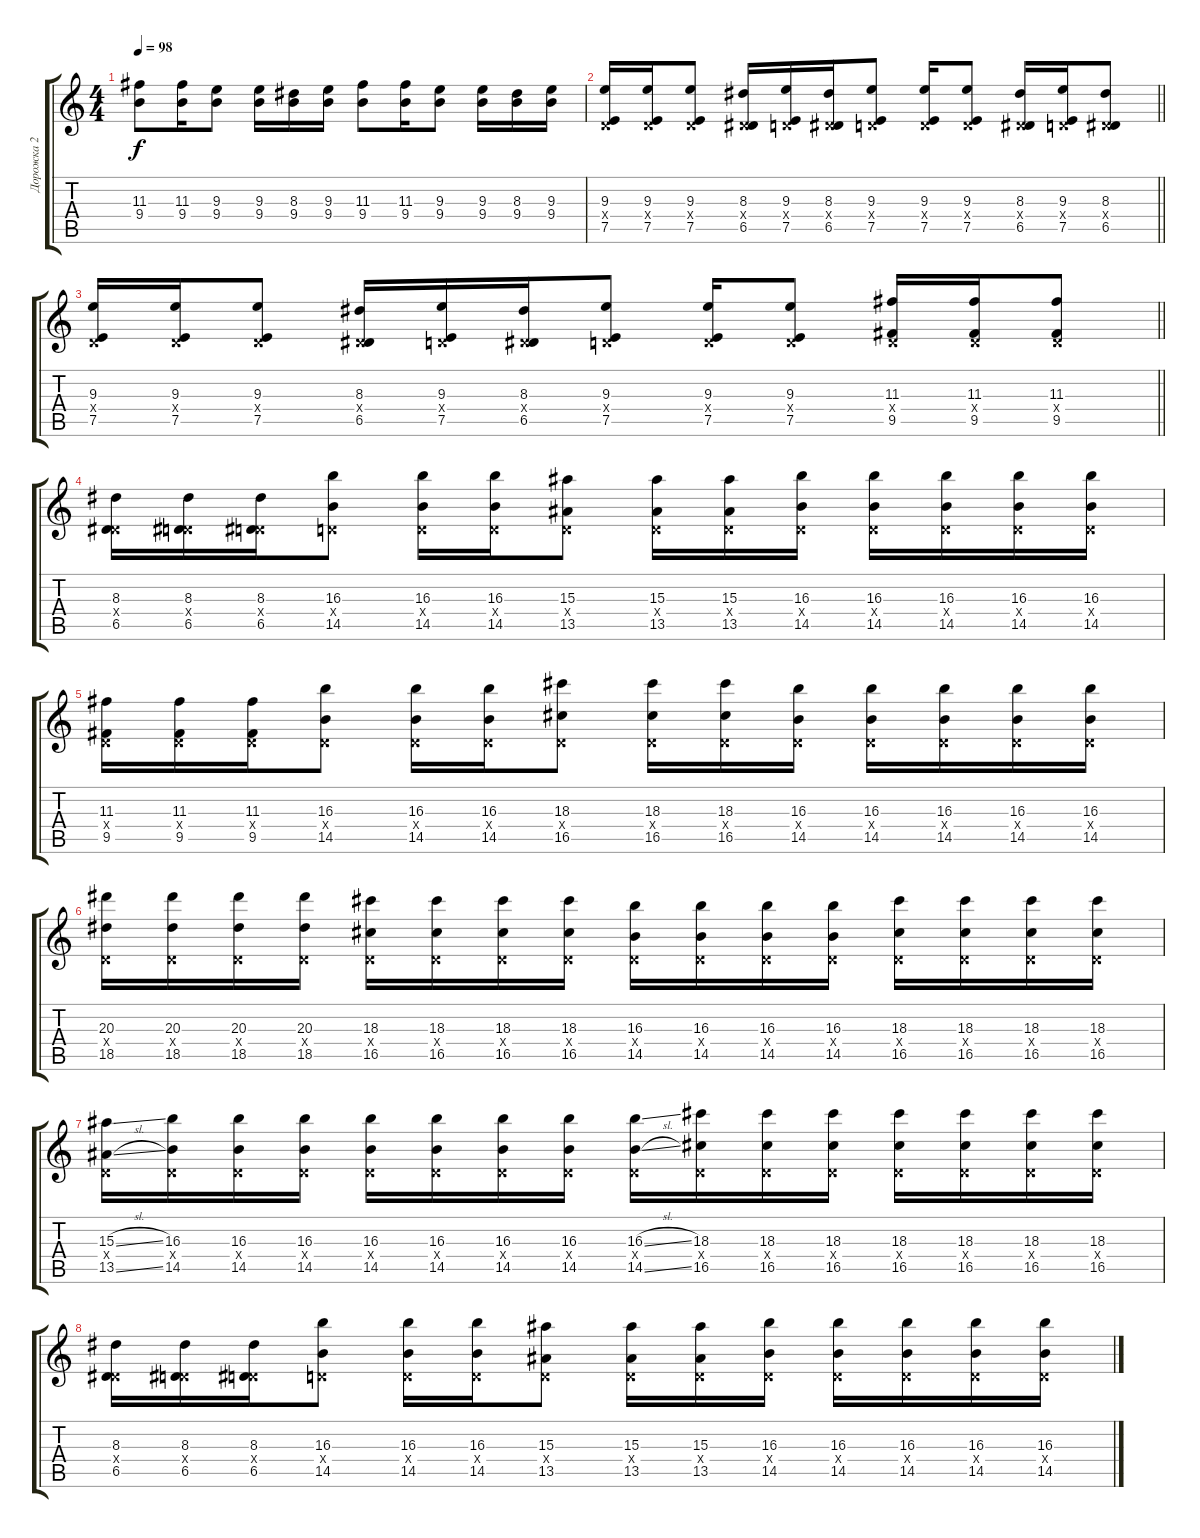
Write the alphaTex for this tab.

\track ("Дорожка 2" "Дорожка 2") {instrument distortionguitar}
\staff {score tabs}
\tuning (E4 B3 G3 D3 A2 E2) {hide}
\ts (4 4)
\tempo 98
\clef g2
\ks c
(11.3 9.4).8{dy f} (11.3 9.4).16 (9.3 9.4).8 (9.3 9.4).16 (8.3 9.4).16 (9.3 9.4).16 (11.3 9.4).8 (11.3 9.4).16 (9.3 9.4).8 (9.3 9.4).16 (8.3 9.4).16 (9.3 9.4).16 |
\barLineRight lightlight
(9.3 0.4{x} 7.5).16 (9.3 0.4{x} 7.5).16 (9.3 0.4{x} 7.5).8 (8.3 0.4{x} 6.5).16 (9.3 0.4{x} 7.5).16 (8.3 0.4{x} 6.5).16 (9.3 0.4{x} 7.5).8 (9.3 0.4{x} 7.5).16 (9.3 0.4{x} 7.5).8 (8.3 0.4{x} 6.5).16 (9.3 0.4{x} 7.5).16 (8.3 0.4{x} 6.5).8 |
\barLineRight lightlight
(9.3 0.4{x} 7.5).16 (9.3 0.4{x} 7.5).16 (9.3 0.4{x} 7.5).8 (8.3 0.4{x} 6.5).16 (9.3 0.4{x} 7.5).16 (8.3 0.4{x} 6.5).16 (9.3 0.4{x} 7.5).8 (9.3 0.4{x} 7.5).16 (9.3 0.4{x} 7.5).8 (11.3 0.4{x} 9.5).16 (11.3 0.4{x} 9.5).16 (11.3 0.4{x} 9.5).8 |
(8.3 0.4{x} 6.5).16 (8.3 0.4{x} 6.5).16 (8.3 0.4{x} 6.5).16 (16.3 0.4{x} 14.5).8 (16.3 0.4{x} 14.5).16 (16.3 0.4{x} 14.5).16 (15.3 0.4{x} 13.5).8 (15.3 0.4{x} 13.5).16 (15.3 0.4{x} 13.5).16 (16.3 0.4{x} 14.5).16 (16.3 0.4{x} 14.5).16 (16.3 0.4{x} 14.5).16 (16.3 0.4{x} 14.5).16 (16.3 0.4{x} 14.5).16 |
(11.3 0.4{x} 9.5).16 (11.3 0.4{x} 9.5).16 (11.3 0.4{x} 9.5).16 (16.3 0.4{x} 14.5).8 (16.3 0.4{x} 14.5).16 (16.3 0.4{x} 14.5).16 (18.3 0.4{x} 16.5).8 (18.3 0.4{x} 16.5).16 (18.3 0.4{x} 16.5).16 (16.3 0.4{x} 14.5).16 (16.3 0.4{x} 14.5).16 (16.3 0.4{x} 14.5).16 (16.3 0.4{x} 14.5).16 (16.3 0.4{x} 14.5).16 |
(20.3 0.4{x} 18.5).16 (20.3 0.4{x} 18.5).16 (20.3 0.4{x} 18.5).16 (20.3 0.4{x} 18.5).16 (18.3 0.4{x} 16.5).16 (18.3 0.4{x} 16.5).16 (18.3 0.4{x} 16.5).16 (18.3 0.4{x} 16.5).16 (16.3 0.4{x} 14.5).16 (16.3 0.4{x} 14.5).16 (16.3 0.4{x} 14.5).16 (16.3 0.4{x} 14.5).16 (18.3 0.4{x} 16.5).16 (18.3 0.4{x} 16.5).16 (18.3 0.4{x} 16.5).16 (18.3 0.4{x} 16.5).16 |
(15.3{sl} 0.4{x} 13.5{sl}).16 (16.3 0.4{x} 14.5).16 (16.3 0.4{x} 14.5).16 (16.3 0.4{x} 14.5).16 (16.3 0.4{x} 14.5).16 (16.3 0.4{x} 14.5).16 (16.3 0.4{x} 14.5).16 (16.3 0.4{x} 14.5).16 (16.3{sl} 0.4{x} 14.5{sl}).16 (18.3 0.4{x} 16.5).16 (18.3 0.4{x} 16.5).16 (18.3 0.4{x} 16.5).16 (18.3 0.4{x} 16.5).16 (18.3 0.4{x} 16.5).16 (18.3 0.4{x} 16.5).16 (18.3 0.4{x} 16.5).16 |
(8.3 0.4{x} 6.5).16 (8.3 0.4{x} 6.5).16 (8.3 0.4{x} 6.5).16 (16.3 0.4{x} 14.5).8 (16.3 0.4{x} 14.5).16 (16.3 0.4{x} 14.5).16 (15.3 0.4{x} 13.5).8 (15.3 0.4{x} 13.5).16 (15.3 0.4{x} 13.5).16 (16.3 0.4{x} 14.5).16 (16.3 0.4{x} 14.5).16 (16.3 0.4{x} 14.5).16 (16.3 0.4{x} 14.5).16 (16.3 0.4{x} 14.5).16
